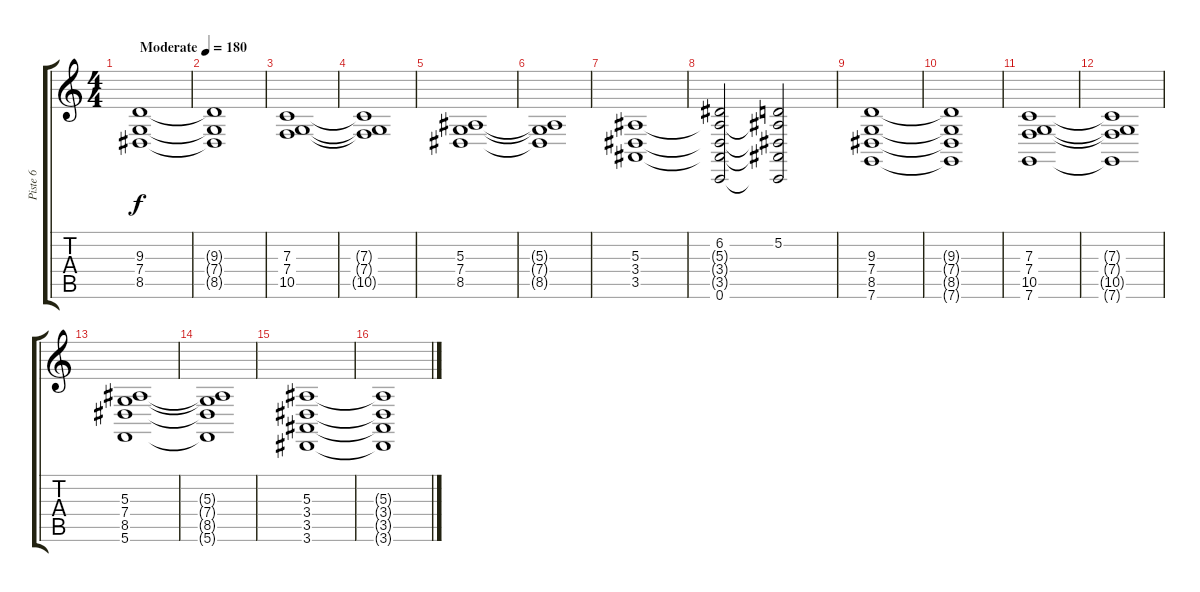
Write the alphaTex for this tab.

\track ("Piste 6" "Piste 6") {instrument acousticgrandpiano}
\staff {score tabs}
\tuning (D4 A3 F3 C3 G2 C2) {hide}
\ts (4 4)
\tempo (180 "Moderate")
\clef g2
\ks c
(9.3 7.4 8.5).1{dy f instrument acousticgrandpiano} |
(9.3{t} 7.4{t} 8.5{t}).1 |
(7.3 7.4 10.5).1 |
(7.3{t} 7.4{t} 10.5{t}).1 |
(5.3 7.4 8.5).1 |
(5.3{t} 7.4{t} 8.5{t}).1 |
(5.3 3.4 3.5).1 |
(6.2 5.3{t} 3.4{t} 3.5{t} 0.6).2 (5.2 5.3{t} 3.4{t} 3.5{t} 0.6{t}).2 |
(9.3 7.4 8.5 7.6).1 |
(9.3{t} 7.4{t} 8.5{t} 7.6{t}).1 |
(7.3 7.4 10.5 7.6).1 |
(7.3{t} 7.4{t} 10.5{t} 7.6{t}).1 |
(5.3 7.4 8.5 5.6).1 |
(5.3{t} 7.4{t} 8.5{t} 5.6{t}).1 |
(5.3 3.4 3.5 3.6).1 |
(5.3{t} 3.4{t} 3.5{t} 3.6{t}).1
